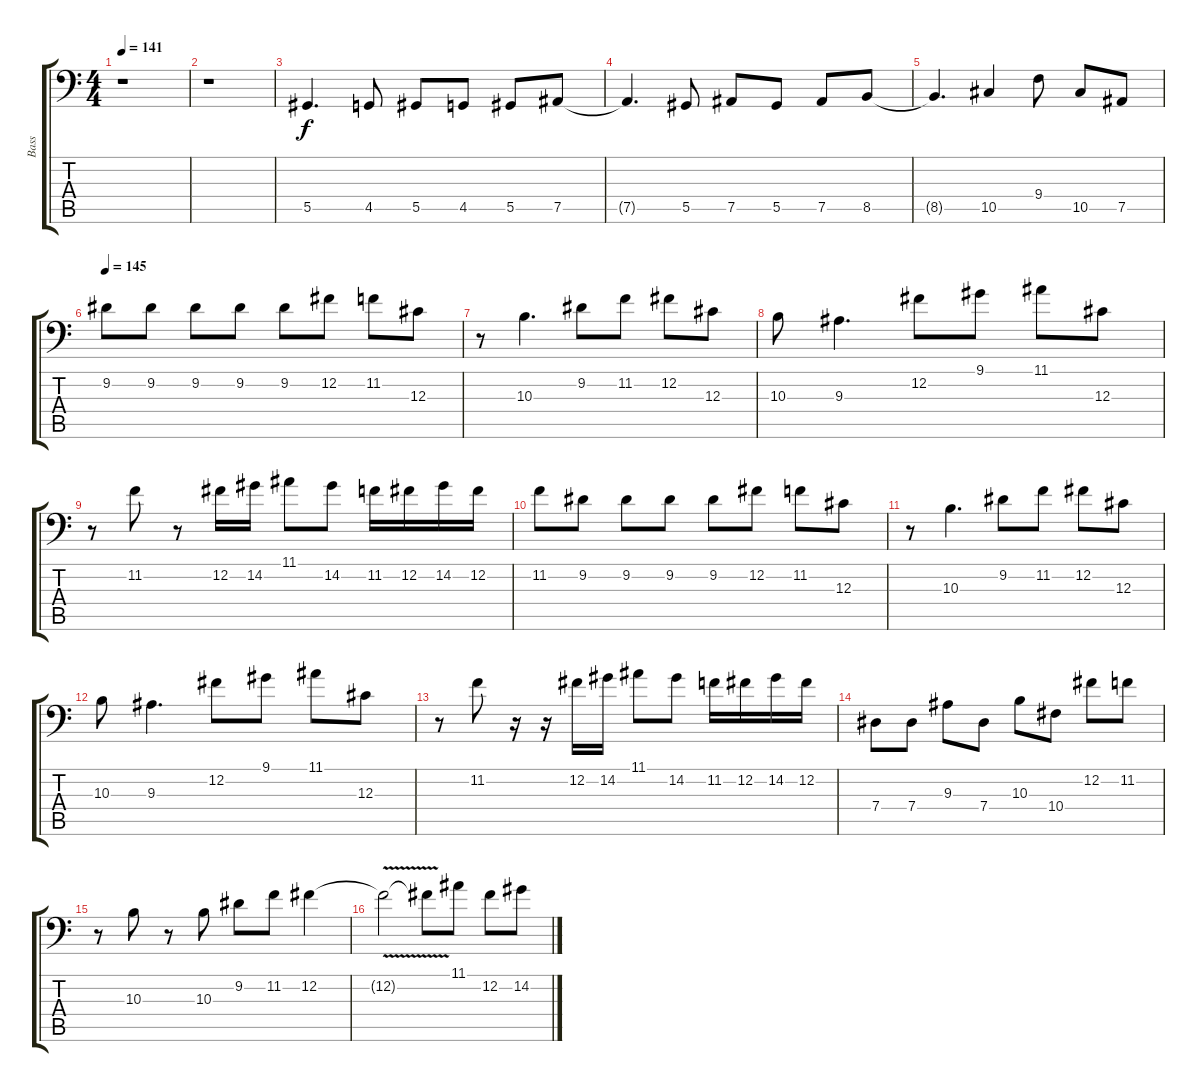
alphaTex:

\track ("Bass" "Bass") {instrument electricbassfinger}
\staff {score tabs}
\tuning (B2 Gb2 Db2 Ab1 Eb1 Bb0) {hide}
\ts (4 4)
\tempo 141
\clef f4
\ks c
r.1{dy f} |
r.1 |
5.5.4{d} 4.5.8 5.5.8 4.5.8 5.5.8 7.5.8 |
7.5{t}.4{d} 5.5.8 7.5.8 5.5.8 7.5.8 8.5.8 |
8.5{t}.4{d} 10.5.4 9.4.8 10.5.8 7.5.8 |
\tempo 145
9.2.8 9.2.8 9.2.8 9.2.8 9.2.8 12.2.8 11.2.8 12.3.8 |
r.8 10.3.4{d} 9.2.8 11.2.8 12.2.8 12.3.8 |
10.3.8 9.3.4{d} 12.2.8 9.1.8 11.1.8 12.3.8 |
r.8 11.2.8 r.8 12.2.16 14.2.16 11.1.8 14.2.8 11.2.16 12.2.16 14.2.16 12.2.16 |
11.2.8 9.2.8 9.2.8 9.2.8 9.2.8 12.2.8 11.2.8 12.3.8 |
r.8 10.3.4{d} 9.2.8 11.2.8 12.2.8 12.3.8 |
10.3.8 9.3.4{d} 12.2.8 9.1.8 11.1.8 12.3.8 |
r.8 11.2.8 r.16 r.16 12.2.16 14.2.16 11.1.8 14.2.8 11.2.16 12.2.16 14.2.16 12.2.16 |
7.4.8 7.4.8 9.3.8 7.4.8 10.3.8 10.4.8 12.2.8 11.2.8 |
r.8 10.3.8 r.8 10.3.8 9.2.8 11.2.8 12.2.4 |
12.2{v t}.2 12.2{t}.8 11.1.8 12.2.8 14.2.8
